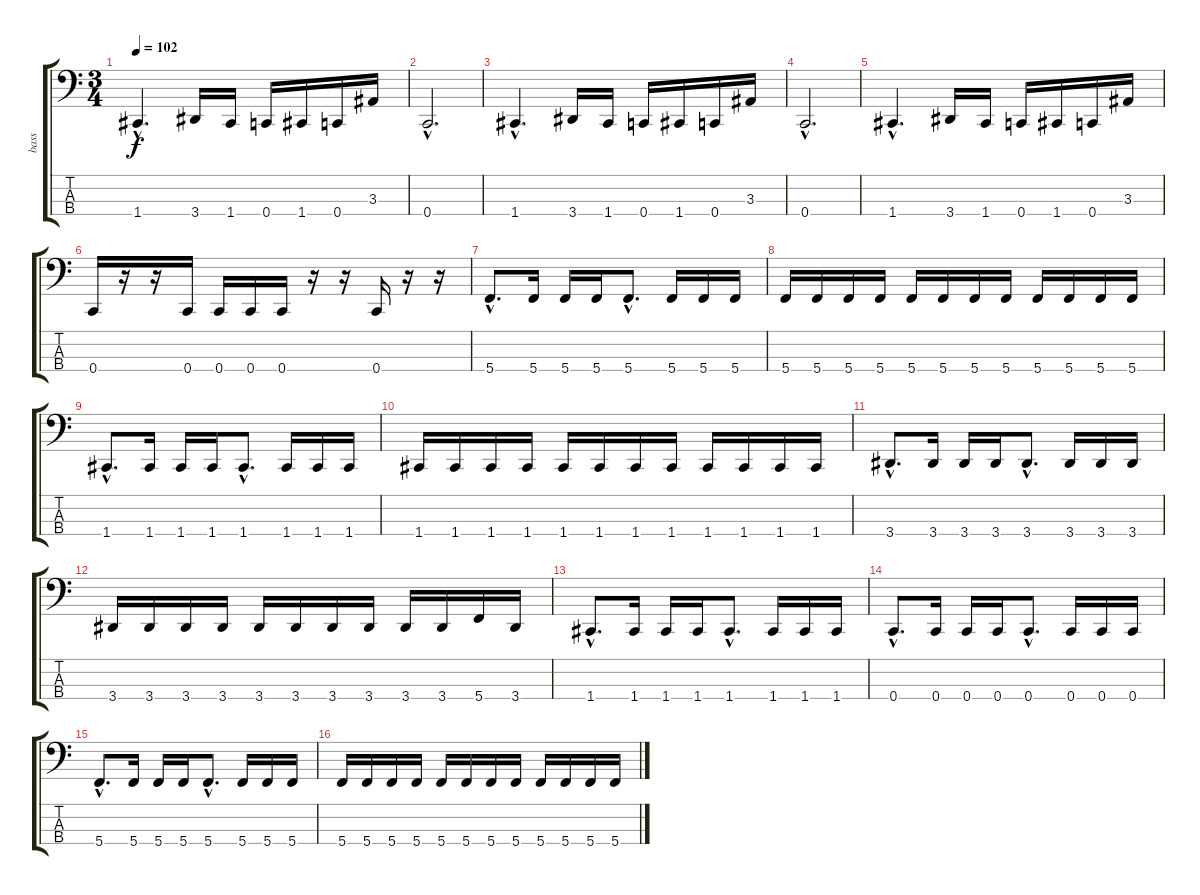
\track ("bass" "bass") {instrument electricbasspick}
\staff {score tabs}
\tuning (F2 C2 G1 C1) {hide}
\ts (3 4)
\tempo 102
\clef f4
\ks c
1.4{hac}.4{d dy f} 3.4.16 1.4.16 0.4.16 1.4.16 0.4.16 3.3.16 |
0.4{hac}.2{d} |
1.4{hac}.4{d} 3.4.16 1.4.16 0.4.16 1.4.16 0.4.16 3.3.16 |
0.4{hac}.2{d} |
1.4{hac}.4{d} 3.4.16 1.4.16 0.4.16 1.4.16 0.4.16 3.3.16 |
0.4.16 r.16 r.16 0.4.16 0.4.16 0.4.16 0.4.16 r.16 r.16 0.4.16 r.16 r.16 |
5.4{hac}.8{d} 5.4.16 5.4.16 5.4.16 5.4{hac}.8{d} 5.4.16 5.4.16 5.4.16 |
5.4.16 5.4.16 5.4.16 5.4.16 5.4.16 5.4.16 5.4.16 5.4.16 5.4.16 5.4.16 5.4.16 5.4.16 |
1.4{hac}.8{d} 1.4.16 1.4.16 1.4.16 1.4{hac}.8{d} 1.4.16 1.4.16 1.4.16 |
1.4.16 1.4.16 1.4.16 1.4.16 1.4.16 1.4.16 1.4.16 1.4.16 1.4.16 1.4.16 1.4.16 1.4.16 |
3.4{hac}.8{d} 3.4.16 3.4.16 3.4.16 3.4{hac}.8{d} 3.4.16 3.4.16 3.4.16 |
3.4.16 3.4.16 3.4.16 3.4.16 3.4.16 3.4.16 3.4.16 3.4.16 3.4.16 3.4.16 5.4.16 3.4.16 |
1.4{hac}.8{d} 1.4.16 1.4.16 1.4.16 1.4{hac}.8{d} 1.4.16 1.4.16 1.4.16 |
0.4{hac}.8{d} 0.4.16 0.4.16 0.4.16 0.4{hac}.8{d} 0.4.16 0.4.16 0.4.16 |
5.4{hac}.8{d} 5.4.16 5.4.16 5.4.16 5.4{hac}.8{d} 5.4.16 5.4.16 5.4.16 |
5.4.16 5.4.16 5.4.16 5.4.16 5.4.16 5.4.16 5.4.16 5.4.16 5.4.16 5.4.16 5.4.16 5.4.16
